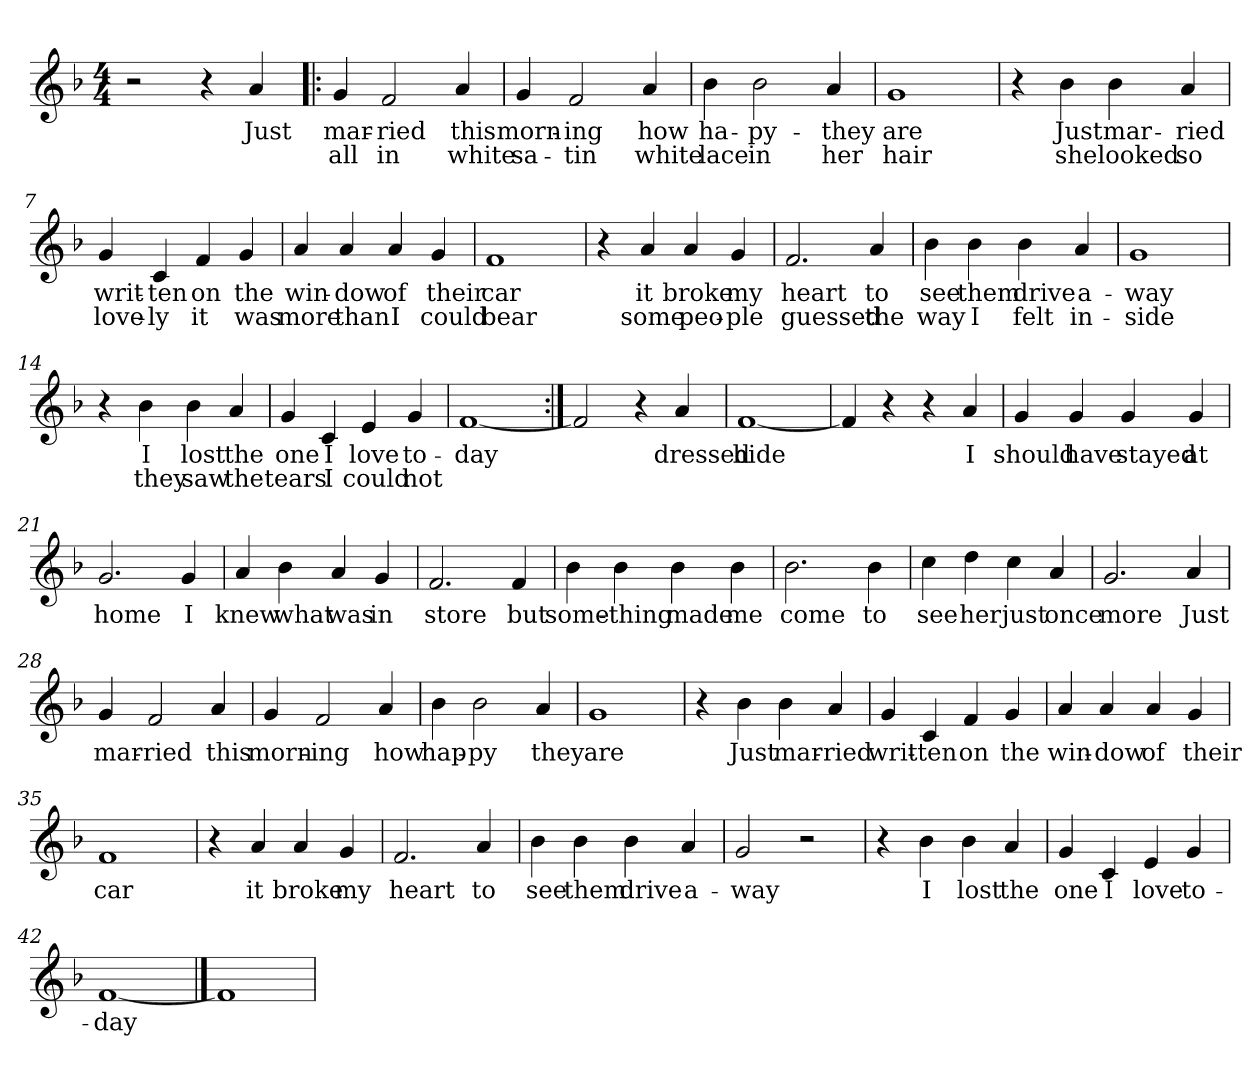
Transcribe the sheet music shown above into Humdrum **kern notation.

**kern	**text	**text
*part1	*part1	*part1
*staff1	*staff1	*staff1
*clefG2	*	*
*k[b-]	*	*
*F:	*	*
*M4/4	*	*
=1	=1	=1
2r	.	.
4r	.	.
4a/	Just	.
=2!|:	=2!|:	=2!|:
4g/	mar-	all
2f/	-ried	in
4a/	this	white
=3	=3	=3
4g/	morn-	sa-
2f/	-ing	-tin
4a/	how	white
=4	=4	=4
4b-\	ha-	lace
2b-\	-py-	in
4a/	they	her
=5	=5	=5
1g	are	hair
!!LO:LB:g=z
=6	=6	=6
4r	.	.
4b-\	Just	she
4b-\	mar-	looked
4a/	ried	so
=7	=7	=7
4g/	writ-	love-
4c/	-ten	-ly
4f/	on	it
4g/	the	was
=8	=8	=8
4a/	win-	more
4a/	-dow	than
4a/	of	I
4g/	their	could
=9	=9	=9
1f	car	bear
!!LO:LB:g=z
=10	=10	=10
4r	.	.
4a/	it	some
4a/	broke	peo-
4g/	my	-ple
=11	=11	=11
2.f/	heart	guessed
4a/	to	the
=12	=12	=12
4b-\	see	way
4b-\	them	I
4b-\	drive	felt
4a/	a-	in-
=13	=13	=13
1g	-way	-side
!!LO:LB:g=z
=14	=14	=14
4r	.	.
4b-\	I	they
4b-\	lost	saw
4a/	the	the
=15	=15	=15
4g/	one	tears
4c/	I	I
4e/	love	could
4g/	to-	not
=16	=16	=16
[1f	-day	.
=17:|!	=17:|!	=17:|!
2f/]	.	.
4r	.	.
4a/	dressed	.
=18	=18	=18
[1f	hide	.
=19	=19	=19
4f/]	.	.
4r	.	.
4r	.	.
4a/	I	.
=20	=20	=20
4g/	should	.
4g/	have	.
4g/	stayed	.
4g/	at	.
=21	=21	=21
2.g/	home	.
4g/	I	.
!!LO:LB:g=z
=22	=22	=22
4a/	knew	.
4b-\	what	.
4a/	was	.
4g/	in	.
=23	=23	=23
2.f/	store	.
4f/	but	.
=24	=24	=24
4b-\	some-	.
4b-\	-thing	.
4b-\	made	.
4b-\	me	.
=25	=25	=25
2.b-\	come	.
4b-\	to	.
=26	=26	=26
4cc\	see	.
4dd\	her	.
4cc\	just	.
4a/	once	.
=27	=27	=27
2.g/	more	.
4a/	Just	.
!!LO:LB:g=z
=28	=28	=28
4g/	mar-	.
2f/	-ried	.
4a/	this	.
=29	=29	=29
4g/	morn-	.
2f/	-ing	.
4a/	how	.
=30	=30	=30
4b-\	hap-	.
2b-\	-py	.
4a/	they	.
=31	=31	=31
1g	are	.
=32	=32	=32
4r	.	.
4b-\	Just	.
4b-\	mar-	.
4a/	-ried	.
=33	=33	=33
4g/	writ-	.
4c/	-ten	.
4f/	on	.
4g/	the	.
!!LO:LB:g=z
=34	=34	=34
4a/	win-	.
4a/	-dow	.
4a/	of	.
4g/	their	.
=35	=35	=35
1f	car	.
=36	=36	=36
4r	.	.
4a/	it	.
4a/	broke	.
4g/	my	.
=37	=37	=37
2.f/	heart	.
4a/	to	.
!!LO:LB:g=z
=38	=38	=38
4b-\	see	.
4b-\	them	.
4b-\	drive	.
4a/	a-	.
=39	=39	=39
2g/	-way	.
2r	.	.
=40	=40	=40
4r	.	.
4b-\	I	.
4b-\	lost	.
4a/	the	.
=41	=41	=41
4g/	one	.
4c/	I	.
4e/	love	.
4g/	to-	.
=42	=42	=42
[1f	-day	.
==43	==43	==43
1f]	.	.
=	=	=
*-	*-	*-
